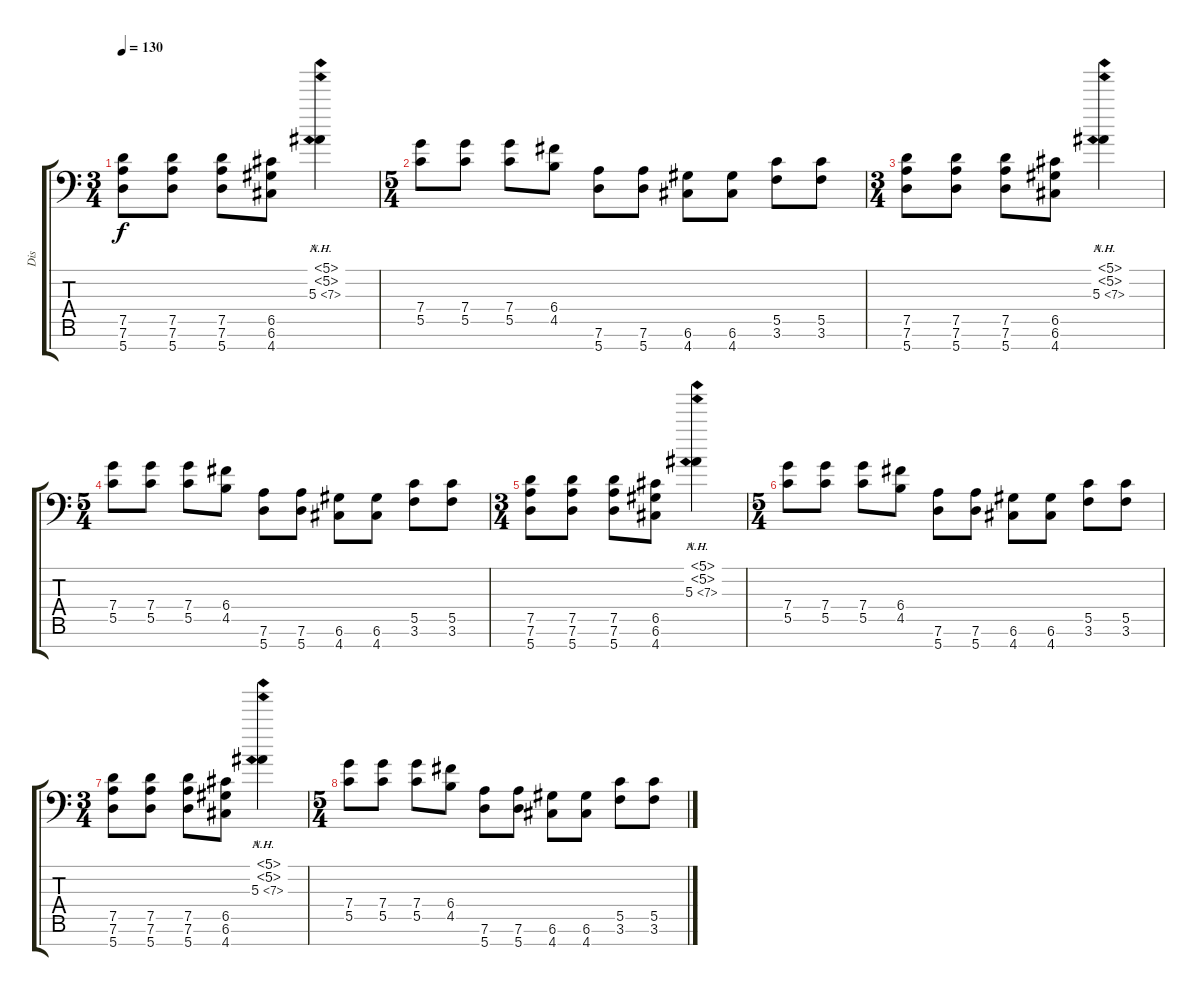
\track (" Dis" " Dis") {instrument overdrivenguitar}
\staff {score tabs}
\tuning (D4 A3 F3 C3 G2 D2 A1) {hide}
\ts (3 4)
\tempo 130
\clef f4
\ks c
(7.5 7.6 5.7).8{dy f} (7.5 7.6 5.7).8 (7.5 7.6 5.7).8 (6.5 6.6 4.7).8 (5.1{nh} 5.2{nh} 5.3{ah 2}).4 |
\ts (5 4)
(7.4 5.5).8 (7.4 5.5).8 (7.4 5.5).8 (6.4 4.5).8 (7.6 5.7).8 (7.6 5.7).8 (6.6 4.7).8 (6.6 4.7).8 (5.5 3.6).8 (5.5 3.6).8 |
\ts (3 4)
(7.5 7.6 5.7).8 (7.5 7.6 5.7).8 (7.5 7.6 5.7).8 (6.5 6.6 4.7).8 (5.1{nh} 5.2{nh} 5.3{ah 2}).4 |
\ts (5 4)
(7.4 5.5).8 (7.4 5.5).8 (7.4 5.5).8 (6.4 4.5).8 (7.6 5.7).8 (7.6 5.7).8 (6.6 4.7).8 (6.6 4.7).8 (5.5 3.6).8 (5.5 3.6).8 |
\ts (3 4)
(7.5 7.6 5.7).8 (7.5 7.6 5.7).8 (7.5 7.6 5.7).8 (6.5 6.6 4.7).8 (5.1{nh} 5.2{nh} 5.3{ah 2}).4 |
\ts (5 4)
(7.4 5.5).8 (7.4 5.5).8 (7.4 5.5).8 (6.4 4.5).8 (7.6 5.7).8 (7.6 5.7).8 (6.6 4.7).8 (6.6 4.7).8 (5.5 3.6).8 (5.5 3.6).8 |
\ts (3 4)
(7.5 7.6 5.7).8 (7.5 7.6 5.7).8 (7.5 7.6 5.7).8 (6.5 6.6 4.7).8 (5.1{nh} 5.2{nh} 5.3{ah 2}).4 |
\ts (5 4)
(7.4 5.5).8 (7.4 5.5).8 (7.4 5.5).8 (6.4 4.5).8 (7.6 5.7).8 (7.6 5.7).8 (6.6 4.7).8 (6.6 4.7).8 (5.5 3.6).8 (5.5 3.6).8
